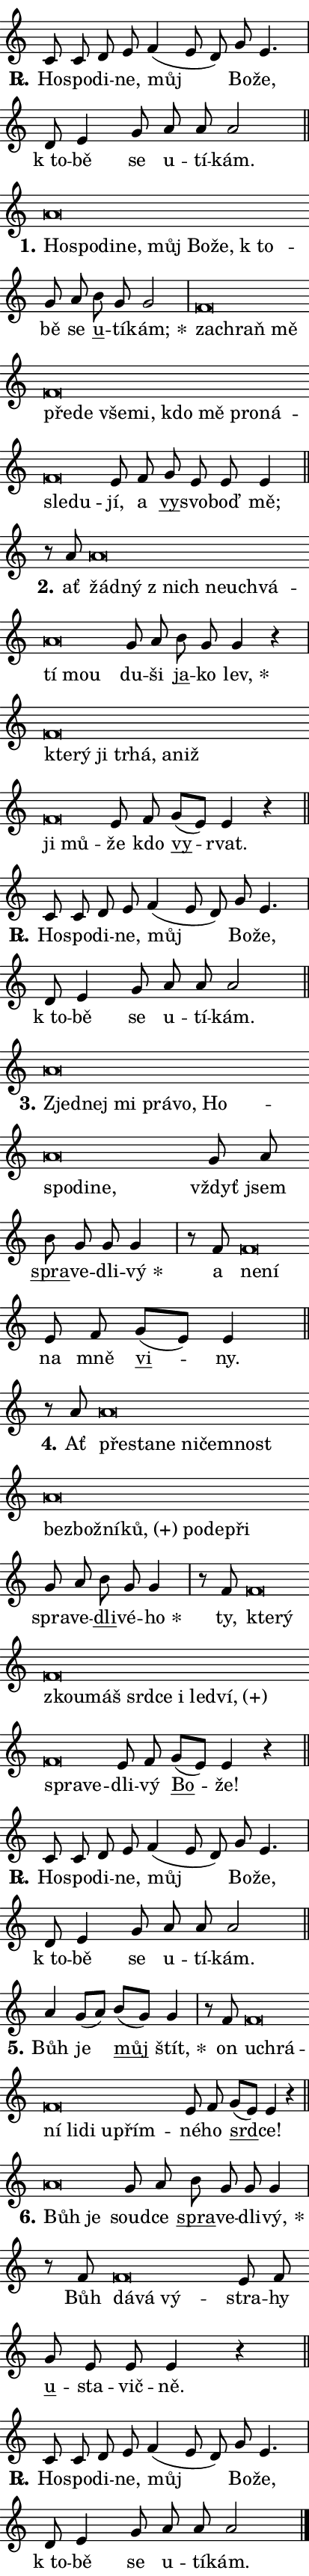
\version "2.24.0"
\header { tagline = "" }
\paper {
  indent = 0\cm
  top-margin = 0\cm
  right-margin = 0\cm
  bottom-margin = 0\cm
  left-margin = 0\cm
  paper-width = 7\cm
  page-breaking = #ly:one-page-breaking
  system-system-spacing.basic-distance = #11
  score-system-spacing.basic-distance = #11
  ragged-last = ##f
}


%% Author: Thomas Morley
%% https://lists.gnu.org/archive/html/lilypond-user/2020-05/msg00002.html
#(define (line-position grob)
"Returns position of @var[grob} in current system:
   @code{'start}, if at first time-step
   @code{'end}, if at last time-step
   @code{'middle} otherwise
"
  (let* ((col (ly:item-get-column grob))
         (ln (ly:grob-object col 'left-neighbor))
         (rn (ly:grob-object col 'right-neighbor))
         (col-to-check-left (if (ly:grob? ln) ln col))
         (col-to-check-right (if (ly:grob? rn) rn col))
         (break-dir-left
           (and
             (ly:grob-property col-to-check-left 'non-musical #f)
             (ly:item-break-dir col-to-check-left)))
         (break-dir-right
           (and
             (ly:grob-property col-to-check-right 'non-musical #f)
             (ly:item-break-dir col-to-check-right))))
        (cond ((eqv? 1 break-dir-left) 'start)
              ((eqv? -1 break-dir-right) 'end)
              (else 'middle))))

#(define (tranparent-at-line-position vctor)
  (lambda (grob)
  "Relying on @code{line-position} select the relevant enry from @var{vctor}.
Used to determine transparency,"
    (case (line-position grob)
      ((end) (not (vector-ref vctor 0)))
      ((middle) (not (vector-ref vctor 1)))
      ((start) (not (vector-ref vctor 2))))))

noteHeadBreakVisibility =
#(define-music-function (break-visibility)(vector?)
"Makes @code{NoteHead}s transparent relying on @var{break-visibility}"
#{
  \override NoteHead.transparent =
    #(tranparent-at-line-position break-visibility)
#})

#(define delete-ledgers-for-transparent-note-heads
  (lambda (grob)
    "Reads whether a @code{NoteHead} is transparent.
If so this @code{NoteHead} is removed from @code{'note-heads} from
@var{grob}, which is supposed to be @code{LedgerLineSpanner}.
As a result ledgers are not printed for this @code{NoteHead}"
    (let* ((nhds-array (ly:grob-object grob 'note-heads))
           (nhds-list
             (if (ly:grob-array? nhds-array)
                 (ly:grob-array->list nhds-array)
                 '()))
           ;; Relies on the transparent-property being done before
           ;; Staff.LedgerLineSpanner.after-line-breaking is executed.
           ;; This is fragile ...
           (to-keep
             (remove
               (lambda (nhd)
                 (ly:grob-property nhd 'transparent #f))
               nhds-list)))
      ;; TODO find a better method to iterate over grob-arrays, similiar
      ;; to filter/remove etc for lists
      ;; For now rebuilt from scratch
      (set! (ly:grob-object grob 'note-heads)  '())
      (for-each
        (lambda (nhd)
          (ly:pointer-group-interface::add-grob grob 'note-heads nhd))
        to-keep))))

hideNotes = {
  \noteHeadBreakVisibility #begin-of-line-visible
}
unHideNotes = {
  \noteHeadBreakVisibility #all-visible
}

% work-around for resetting accidentals
% https://lilypond.org/doc/v2.23/Documentation/notation/displaying-rhythms#unmetered-music
cadenzaMeasure = {
  \cadenzaOff
  \partial 1024 s1024
  \cadenzaOn
}

#(define-markup-command (accent layout props text) (markup?)
  "Underline accented syllable"
  (interpret-markup layout props
    #{\markup \override #'(offset . 4.3) \underline { #text }#}))

responsum = \markup \concat {
  "R" \hspace #-1.05 \path #0.1 #'((moveto 0 0.07) (lineto 0.9 0.8)) \hspace #0.05 "."
}

\layout {
    \context {
        \Staff
        \remove "Time_signature_engraver"
        \override LedgerLineSpanner.after-line-breaking = #delete-ledgers-for-transparent-note-heads
    }
    \context {
        \Voice {
            \override NoteHead.output-attributes = #'((class . "notehead"))
            \override Hairpin.height = #0.55
        }
    }
    \context {
        \Lyrics {
            \override StanzaNumber.output-attributes = #'((class . "stanzanumber"))
            \override LyricSpace.minimum-distance = #0.9
            \override LyricText.font-name = #"TeX Gyre Schola"
            \override LyricText.font-size = 1
            \override StanzaNumber.font-name = #"TeX Gyre Schola Bold"
            \override StanzaNumber.font-size = 1
        }
    }
}

% magnetic-lyrics.ily
%
%   written by
%     Jean Abou Samra <jean@abou-samra.fr>
%     Werner Lemberg <wl@gnu.org>
%
%   adapted by
%     Jiri Hon <jiri.hon@gmail.com>
%
% Version 2022-Apr-15

% https://www.mail-archive.com/lilypond-user@gnu.org/msg149350.html

#(define (Left_hyphen_pointer_engraver context)
   "Collect syllable-hyphen-syllable occurrences in lyrics and store
them in properties.  This engraver only looks to the left.  For
example, if the lyrics input is @code{foo -- bar}, it does the
following.

@itemize @bullet
@item
Set the @code{text} property of the @code{LyricHyphen} grob between
@q{foo} and @q{bar} to @code{foo}.

@item
Set the @code{left-hyphen} property of the @code{LyricText} grob with
text @q{foo} to the @code{LyricHyphen} grob between @q{foo} and
@q{bar}.
@end itemize

Use this auxiliary engraver in combination with the
@code{lyric-@/text::@/apply-@/magnetic-@/offset!} hook."
   (let ((hyphen #f)
         (text #f))
     (make-engraver
      (acknowledgers
       ((lyric-syllable-interface engraver grob source-engraver)
        (set! text grob)))
      (end-acknowledgers
       ((lyric-hyphen-interface engraver grob source-engraver)
        ;(when (not (grob::has-interface grob 'lyric-space-interface))
          (set! hyphen grob)));)
      ((stop-translation-timestep engraver)
       (when (and text hyphen)
         (ly:grob-set-object! text 'left-hyphen hyphen))
       (set! text #f)
       (set! hyphen #f)))))

#(define (lyric-text::apply-magnetic-offset! grob)
   "If the space between two syllables is less than the value in
property @code{LyricText@/.details@/.squash-threshold}, move the right
syllable to the left so that it gets concatenated with the left
syllable.

Use this function as a hook for
@code{LyricText@/.after-@/line-@/breaking} if the
@code{Left_@/hyphen_@/pointer_@/engraver} is active."
   (let ((hyphen (ly:grob-object grob 'left-hyphen #f)))
     (when hyphen
       (let ((left-text (ly:spanner-bound hyphen LEFT)))
         (when (grob::has-interface left-text 'lyric-syllable-interface)
           (let* ((common (ly:grob-common-refpoint grob left-text X))
                  (this-x-ext (ly:grob-extent grob common X))
                  (left-x-ext
                   (begin
                     ;; Trigger magnetism for left-text.
                     (ly:grob-property left-text 'after-line-breaking)
                     (ly:grob-extent left-text common X)))
                  ;; `delta` is the gap width between two syllables.
                  (delta (- (interval-start this-x-ext)
                            (interval-end left-x-ext)))
                  (details (ly:grob-property grob 'details))
                  (threshold (assoc-get 'squash-threshold details 0.2)))
             (when (< delta threshold)
               (let* (;; We have to manipulate the input text so that
                      ;; ligatures crossing syllable boundaries are not
                      ;; disabled.  For languages based on the Latin
                      ;; script this is essentially a beautification.
                      ;; However, for non-Western scripts it can be a
                      ;; necessity.
                      (lt (ly:grob-property left-text 'text))
                      (rt (ly:grob-property grob 'text))
                      (is-space (grob::has-interface hyphen 'lyric-space-interface))
                      (space (if is-space " " ""))
                      (space-markup (grob-interpret-markup grob " "))
                      (space-size (interval-length (ly:stencil-extent space-markup X)))
                      (extra-delta (if is-space space-size 0))
                      ;; Append new syllable.
                      (ltrt-space (if (and (string? lt) (string? rt))
                                (string-append lt space rt)
                                (make-concat-markup (list lt space rt))))
                      ;; Right-align `ltrt` to the right side.
                      (ltrt-space-markup (grob-interpret-markup
                               grob
                               (make-translate-markup
                                (cons (interval-length this-x-ext) 0)
                                (make-right-align-markup ltrt-space)))))
                 (begin
                   ;; Don't print `left-text`.
                   (ly:grob-set-property! left-text 'stencil #f)
                   ;; Set text and stencil (which holds all collected
                   ;; syllables so far) and shift it to the left.
                   (ly:grob-set-property! grob 'text ltrt-space)
                   (ly:grob-set-property! grob 'stencil ltrt-space-markup)
                   (ly:grob-translate-axis! grob (- (- delta extra-delta)) X))))))))))


#(define (lyric-hyphen::displace-bounds-first grob)
   ;; Make very sure this callback isn't triggered too early.
   (let ((left (ly:spanner-bound grob LEFT))
         (right (ly:spanner-bound grob RIGHT)))
     (ly:grob-property left 'after-line-breaking)
     (ly:grob-property right 'after-line-breaking)
     (ly:lyric-hyphen::print grob)))

squashThreshold = #0.4

\layout {
  \context {
    \Lyrics
    \consists #Left_hyphen_pointer_engraver
    \override LyricText.after-line-breaking =
      #lyric-text::apply-magnetic-offset!
    \override LyricHyphen.stencil = #lyric-hyphen::displace-bounds-first
    \override LyricText.details.squash-threshold = \squashThreshold
    \override LyricHyphen.minimum-distance = 0
    \override LyricHyphen.minimum-length = \squashThreshold
  }
}

squash = \override LyricText.details.squash-threshold = 9999
unSquash = \override LyricText.details.squash-threshold = \squashThreshold

left = \override LyricText.self-alignment-X = #LEFT
unLeft = \revert LyricText.self-alignment-X

starOffset = #(lambda (grob) 
                (let ((x_offset (ly:self-alignment-interface::aligned-on-x-parent grob)))
                  (if (= x_offset 0) 0 (+ x_offset 1.2))))

star = #(define-music-function (syllable)(string?)
"Append star separator at the end of a syllable"
#{
  \once \override LyricText.X-offset = #starOffset
  \lyricmode { \markup {
    #syllable
    \override #'((font-name . "TeX Gyre Schola Bold")) \hspace #0.2 \lower #0.65 \larger "*"
  } }
#})

starAccent = #(define-music-function (syllable)(string?)
"Append star separator at the end of a syllable and make accent"
#{
  \once \override LyricText.X-offset = #starOffset
  \lyricmode { \markup {
    \accent #syllable
    \override #'((font-name . "TeX Gyre Schola Bold")) \hspace #0.2 \lower #0.65 \larger "*"
  } }
#})

breath = #(define-music-function (syllable)(string?)
"Append breathing indicator at the end of a syllable"
#{
  \lyricmode { \markup { #syllable "+" } }
#})

optionalBreath = #(define-music-function (syllable)(string?)
"Append optional breathing indicator at the end of a syllable"
#{
  \lyricmode { \markup { #syllable "(+)" } }
#})


\score {
    <<
        \new Voice = "melody" { \cadenzaOn \key c \major \relative { c'8 c d e f4( e8 d)] g e4. \cadenzaMeasure \bar "|" d8 e4 g8 a a a2 \cadenzaMeasure \bar "||" \break } }
        \new Lyrics \lyricsto "melody" { \lyricmode { \set stanza = \responsum
Ho -- spo -- di -- ne, můj Bo -- že, "k to" -- bě se u -- tí -- kám. } }
    >>
    \layout {}
}

\score {
    <<
        \new Voice = "melody" { \cadenzaOn \key c \major \relative { a'\breve*1/16 \hideNotes \breve*1/16 \bar "" \breve*1/16 \bar "" \breve*1/16 \bar "" \breve*1/16 \bar "" \breve*1/16 \bar "" \breve*1/16 \breve*1/16 \bar "" \unHideNotes g8 a \bar "" b g g2 \cadenzaMeasure \bar "|" f\breve*1/16 \hideNotes \breve*1/16 \bar "" \breve*1/16 \bar "" \breve*1/16 \bar "" \breve*1/16 \bar "" \breve*1/16 \bar "" \breve*1/16 \bar "" \breve*1/16 \bar "" \breve*1/16 \bar "" \breve*1/16 \bar "" \breve*1/16 \bar "" \breve*1/16 \breve*1/16 \bar "" \unHideNotes e8 f \bar "" g e e e4 \cadenzaMeasure \bar "||" \break } }
        \new Lyrics \lyricsto "melody" { \lyricmode { \set stanza = "1."
\left Ho -- \squash spo -- di -- ne, můj Bo -- že, "k to" -- \unLeft \unSquash bě se \markup \accent u -- tí -- \star kám; \left za -- \squash chraň mě pře -- de vše -- mi, kdo mě pro -- ná -- sle -- du -- \unLeft \unSquash jí, a \markup \accent vy -- svo -- boď mě; } }
    >>
    \layout {}
}

\score {
    <<
        \new Voice = "melody" { \cadenzaOn \key c \major \relative { r8 a' a\breve*1/16 \hideNotes \breve*1/16 \bar "" \breve*1/16 \bar "" \breve*1/16 \bar "" \breve*1/16 \bar "" \breve*1/16 \bar "" \breve*1/16 \breve*1/16 \bar "" \unHideNotes g8 a \bar "" b g g4 r \cadenzaMeasure \bar "|" f\breve*1/16 \hideNotes \breve*1/16 \bar "" \breve*1/16 \bar "" \breve*1/16 \bar "" \breve*1/16 \bar "" \breve*1/16 \bar "" \breve*1/16 \bar "" \breve*1/16 \breve*1/16 \bar "" \unHideNotes e8 f \bar "" g[( e)] e4 r \cadenzaMeasure \bar "||" \break } }
        \new Lyrics \lyricsto "melody" { \lyricmode { \set stanza = "2."
ať \left žád -- \squash ný "z nich" ne -- u -- chvá -- tí mou \unLeft \unSquash du -- ši \markup \accent ja -- ko \star lev, \left kte -- \squash rý ji tr -- há, a -- niž ji mů -- \unLeft \unSquash že kdo \markup \accent vy -- rvat. } }
    >>
    \layout {}
}

\score {
    <<
        \new Voice = "melody" { \cadenzaOn \key c \major \relative { c'8 c d e f4( e8 d)] g e4. \cadenzaMeasure \bar "|" d8 e4 g8 a a a2 \cadenzaMeasure \bar "||" \break } }
        \new Lyrics \lyricsto "melody" { \lyricmode { \set stanza = \responsum
Ho -- spo -- di -- ne, můj Bo -- že, "k to" -- bě se u -- tí -- kám. } }
    >>
    \layout {}
}

\score {
    <<
        \new Voice = "melody" { \cadenzaOn \key c \major \relative { a'\breve*1/16 \hideNotes \breve*1/16 \bar "" \breve*1/16 \bar "" \breve*1/16 \bar "" \breve*1/16 \bar "" \breve*1/16 \bar "" \breve*1/16 \bar "" \breve*1/16 \breve*1/16 \bar "" \unHideNotes g8 a \bar "" b g g g4 \cadenzaMeasure \bar "|" r8 f f\breve*1/16 \hideNotes \breve*1/16 \bar "" \unHideNotes e8 f \bar "" g[( e)] e4 \cadenzaMeasure \bar "||" \break } }
        \new Lyrics \lyricsto "melody" { \lyricmode { \set stanza = "3."
\left Zjed -- \squash nej mi prá -- vo, Ho -- spo -- di -- ne, \unLeft \unSquash vždyť jsem \markup \accent spra -- ve -- dli -- \star vý a \left ne -- \squash ní \unLeft \unSquash na mně \markup \accent vi -- ny. } }
    >>
    \layout {}
}

\score {
    <<
        \new Voice = "melody" { \cadenzaOn \key c \major \relative { r8 a' a\breve*1/16 \hideNotes \breve*1/16 \bar "" \breve*1/16 \bar "" \breve*1/16 \bar "" \breve*1/16 \bar "" \breve*1/16 \bar "" \breve*1/16 \bar "" \breve*1/16 \bar "" \breve*1/16 \bar "" \breve*1/16 \bar "" \breve*1/16 \bar "" \breve*1/16 \breve*1/16 \bar "" \unHideNotes g8 a \bar "" b g g4 \cadenzaMeasure \bar "|" r8 f f\breve*1/16 \hideNotes \breve*1/16 \bar "" \breve*1/16 \bar "" \breve*1/16 \bar "" \breve*1/16 \bar "" \breve*1/16 \bar "" \breve*1/16 \bar "" \breve*1/16 \bar "" \breve*1/16 \bar "" \breve*1/16 \breve*1/16 \bar "" \unHideNotes e8 f \bar "" g[( e)] e4 r \cadenzaMeasure \bar "||" \break } }
        \new Lyrics \lyricsto "melody" { \lyricmode { \set stanza = "4."
Ať \left pře -- \squash sta -- ne ni -- čem -- nost bez -- bož -- ní -- \optionalBreath ků, po -- de -- při \unLeft \unSquash spra -- ve -- \markup \accent dli -- vé -- \star ho ty, \left kte -- \squash rý zkou -- máš srd -- ce i led -- \optionalBreath ví, spra -- ve -- \unLeft \unSquash dli -- vý \markup \accent Bo -- že! } }
    >>
    \layout {}
}

\score {
    <<
        \new Voice = "melody" { \cadenzaOn \key c \major \relative { c'8 c d e f4( e8 d)] g e4. \cadenzaMeasure \bar "|" d8 e4 g8 a a a2 \cadenzaMeasure \bar "||" \break } }
        \new Lyrics \lyricsto "melody" { \lyricmode { \set stanza = \responsum
Ho -- spo -- di -- ne, můj Bo -- že, "k to" -- bě se u -- tí -- kám. } }
    >>
    \layout {}
}

\score {
    <<
        \new Voice = "melody" { \cadenzaOn \key c \major \relative { a'4 g8[( a)] \bar "" b[( g)] g4 \cadenzaMeasure \bar "|" r8 f f\breve*1/16 \hideNotes \breve*1/16 \bar "" \breve*1/16 \bar "" \breve*1/16 \bar "" \breve*1/16 \bar "" \breve*1/16 \breve*1/16 \bar "" \unHideNotes e8 f \bar "" g[( e)] e4 r \cadenzaMeasure \bar "||" \break } }
        \new Lyrics \lyricsto "melody" { \lyricmode { \set stanza = "5."
Bůh je \markup \accent můj \star štít, on \left u -- \squash chrá -- ní li -- di u -- přím -- \unLeft \unSquash né -- ho \markup \accent srd -- ce! } }
    >>
    \layout {}
}

\score {
    <<
        \new Voice = "melody" { \cadenzaOn \key c \major \relative { a'\breve*1/16 \hideNotes \breve*1/16 \bar "" \unHideNotes g8 a \bar "" b g g g4 \cadenzaMeasure \bar "|" r8 f f\breve*1/16 \hideNotes \breve*1/16 \breve*1/16 \bar "" \unHideNotes e8 f \bar "" g e e e4 r \cadenzaMeasure \bar "||" \break } }
        \new Lyrics \lyricsto "melody" { \lyricmode { \set stanza = "6."
\left Bůh \squash je \unLeft \unSquash soud -- ce \markup \accent spra -- ve -- dli -- \star vý, Bůh \left dá -- \squash vá vý -- \unLeft \unSquash stra -- hy \markup \accent u -- sta -- vič -- ně. } }
    >>
    \layout {}
}

\score {
    <<
        \new Voice = "melody" { \cadenzaOn \key c \major \relative { c'8 c d e f4( e8 d)] g e4. \cadenzaMeasure \bar "|" d8 e4 g8 a a a2 \cadenzaMeasure \bar "||" \break } \bar "|." }
        \new Lyrics \lyricsto "melody" { \lyricmode { \set stanza = \responsum
Ho -- spo -- di -- ne, můj Bo -- že, "k to" -- bě se u -- tí -- kám. } }
    >>
    \layout {}
}
